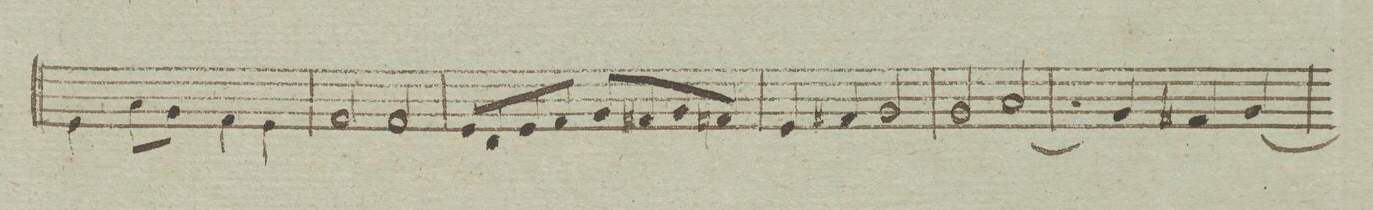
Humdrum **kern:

**kern	**dynam
*I"Violino. 2do	*
*clefG2	*
*k[]	*
*met(c)	*
*M4/4	*
4e\	.
8a\L	.
8g\J	.
4f\	.
4e\	.
=47	=47
2f/	.
2f/	.
=48	=48
8e/L	.
8d/	.
8e/	.
8f/J	.
8g/L	.
8f#X/	.
8g/	.
8fn/J	.
=49	=49
4e/	.
4f#X/	.
2g/	.
=50	=50
2g/	.
[<2a/	.
=51	=51
4a/]	.
4g/	.
4f#X/	.
[<4g/	.
=52	=52
*-	*-
